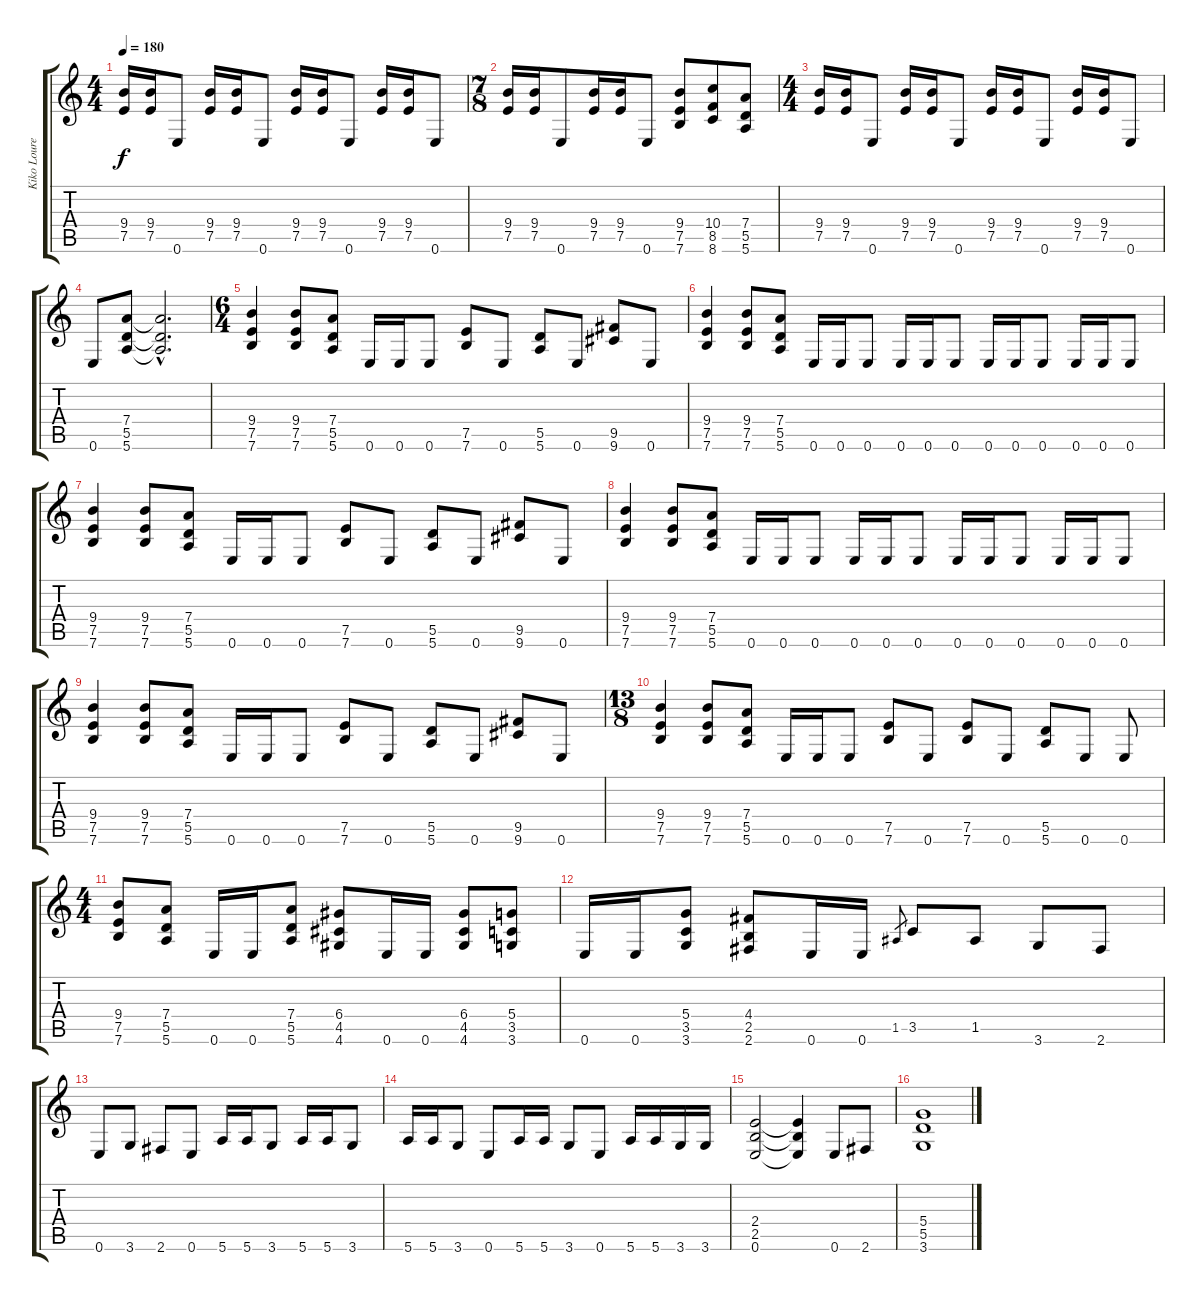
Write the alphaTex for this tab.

\track ("Kiko Loureiro" "Kiko Loure") {instrument distortionguitar}
\staff {score tabs}
\tuning (E4 B3 G3 D3 A2 E2) {hide}
\ts (4 4)
\tempo 180
\clef g2
\ks c
(9.4 7.5).16{dy f} (9.4 7.5).16 0.6.8 (9.4 7.5).16 (9.4 7.5).16 0.6.8 (9.4 7.5).16 (9.4 7.5).16 0.6.8 (9.4 7.5).16 (9.4 7.5).16 0.6.8 |
\ts (7 8)
(9.4 7.5).16 (9.4 7.5).16 0.6.8 (9.4 7.5).16 (9.4 7.5).16 0.6.8 (9.4 7.5 7.6).8 (10.4 8.5 8.6).8 (7.4 5.5 5.6).8 |
\ts (4 4)
(9.4 7.5).16 (9.4 7.5).16 0.6.8 (9.4 7.5).16 (9.4 7.5).16 0.6.8 (9.4 7.5).16 (9.4 7.5).16 0.6.8 (9.4 7.5).16 (9.4 7.5).16 0.6.8 |
0.6.8 (7.4 5.5 5.6).8 (7.4{hac t} 5.5{hac t} 5.6{hac t}).2{d} |
\ts (6 4)
(9.4 7.5 7.6).4 (9.4 7.5 7.6).8 (7.4 5.5 5.6).8 0.6.16 0.6.16 0.6.8 (7.5 7.6).8 0.6.8 (5.5 5.6).8 0.6.8 (9.5 9.6).8 0.6.8 |
(9.4 7.5 7.6).4 (9.4 7.5 7.6).8 (7.4 5.5 5.6).8 0.6.16 0.6.16 0.6.8 0.6.16 0.6.16 0.6.8 0.6.16 0.6.16 0.6.8 0.6.16 0.6.16 0.6.8 |
(9.4 7.5 7.6).4 (9.4 7.5 7.6).8 (7.4 5.5 5.6).8 0.6.16 0.6.16 0.6.8 (7.5 7.6).8 0.6.8 (5.5 5.6).8 0.6.8 (9.5 9.6).8 0.6.8 |
(9.4 7.5 7.6).4 (9.4 7.5 7.6).8 (7.4 5.5 5.6).8 0.6.16 0.6.16 0.6.8 0.6.16 0.6.16 0.6.8 0.6.16 0.6.16 0.6.8 0.6.16 0.6.16 0.6.8 |
(9.4 7.5 7.6).4 (9.4 7.5 7.6).8 (7.4 5.5 5.6).8 0.6.16 0.6.16 0.6.8 (7.5 7.6).8 0.6.8 (5.5 5.6).8 0.6.8 (9.5 9.6).8 0.6.8 |
\ts (13 8)
(9.4 7.5 7.6).4 (9.4 7.5 7.6).8 (7.4 5.5 5.6).8 0.6.16 0.6.16 0.6.8 (7.5 7.6).8 0.6.8 (7.5 7.6).8 0.6.8 (5.5 5.6).8 0.6.8 0.6.8 |
\ts (4 4)
(9.4 7.5 7.6).8 (7.4 5.5 5.6).8 0.6.16 0.6.16 (7.4 5.5 5.6).8 (6.4 4.5 4.6).8 0.6.16 0.6.16 (6.4 4.5 4.6).8 (5.4 3.5 3.6).8 |
0.6.16 0.6.16 (5.4 3.5 3.6).8 (4.4 2.5 2.6).8 0.6.16 0.6.16 1.5.8{gr} 3.5.8 1.5.8 3.6.8 2.6.8 |
0.6.8 3.6.8 2.6.8 0.6.8 5.6.16 5.6.16 3.6.8 5.6.16 5.6.16 3.6.8 |
5.6.16 5.6.16 3.6.8 0.6.8 5.6.16 5.6.16 3.6.8 0.6.8 5.6.16 5.6.16 3.6.16 3.6.16 |
(2.4 2.5 0.6).2 (2.4{t} 2.5{t} 0.6{t}).4 0.6.8 2.6.8 |
(5.4 5.5 3.6).1
